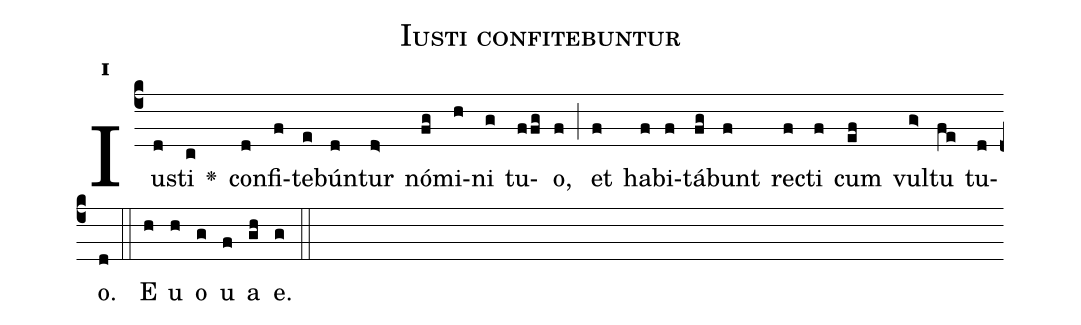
name:Iusti confitebuntur;
office-part:Antiphona;
mode:1;
%%
initial-style: 1;
name: Iusti confitebuntur;
book: CAO 4678;
occasion: Psalterium Hebdomada IV Feria III;
office-part: Officium Lectionis Ant 3;
user-notes: ;
commentary: ;
annotation: 1g;
centering-scheme: english;
fontsize: 12;
font: OFLSortsMillGoudy;
height: 11;
width: 4.5;
%%
(c4)Iu(d)sti(c) <v>\greheightstar</v>() con(d)fi(f)te(e)bún(d)tur(d>) nó(fg)mi(h)ni(g) tu(ffg)o,(f) (;) et(f) ha(f)bi(f)tá(fg)bunt(f) re(f)cti(f) cum(ef) vul(g>)tu(fe) tu(d)o.(d) (::)
E(h) u(h) o(g) u(f) a(gh) e.(g) (::)
